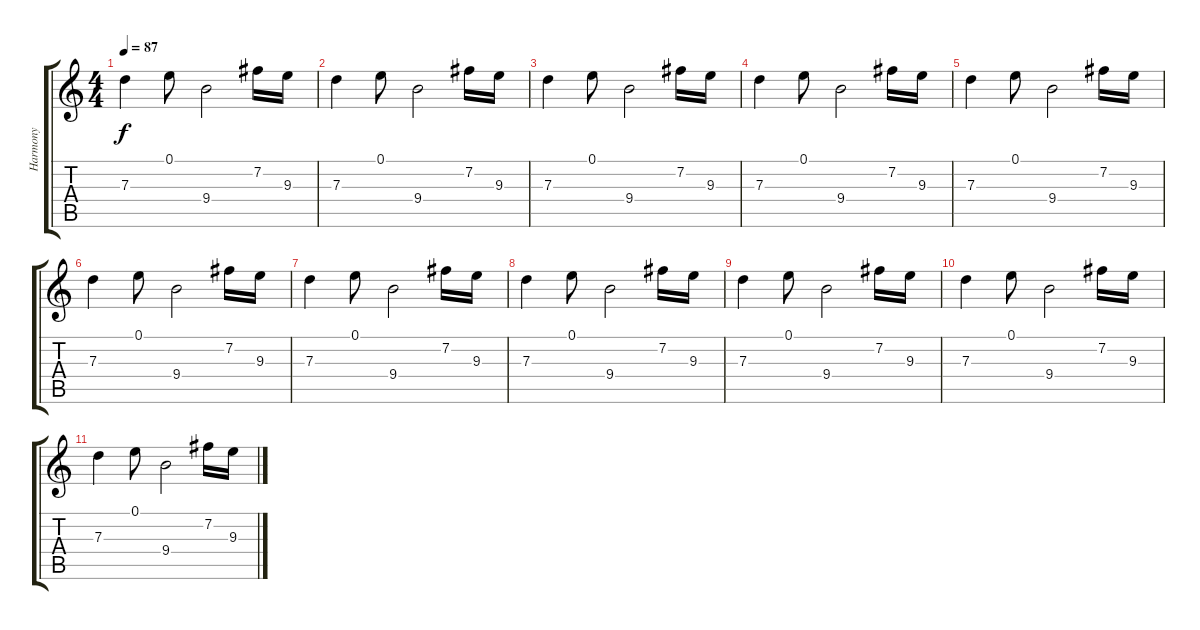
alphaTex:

\track ("Harmony" "Harmony") {instrument overdrivenguitar}
\staff {score tabs}
\tuning (E4 B3 G3 D3 A2 E2) {hide}
\ts (4 4)
\tempo 87
\clef g2
\ks c
7.3.4{dy f} 0.1.8 9.4.2 7.2.16 9.3.16 |
7.3.4{volume 8} 0.1.8 9.4.2 7.2.16 9.3.16 |
7.3.4 0.1.8 9.4.2 7.2.16 9.3.16 |
7.3.4{volume 6} 0.1.8 9.4.2 7.2.16 9.3.16 |
7.3.4 0.1.8 9.4.2 7.2.16 9.3.16 |
7.3.4{volume 4} 0.1.8 9.4.2 7.2.16 9.3.16 |
7.3.4 0.1.8 9.4.2 7.2.16 9.3.16 |
7.3.4{volume 2} 0.1.8 9.4.2 7.2.16 9.3.16 |
7.3.4 0.1.8 9.4.2 7.2.16 9.3.16 |
7.3.4{volume 0} 0.1.8 9.4.2 7.2.16 9.3.16 |
7.3.4 0.1.8 9.4.2 7.2.16 9.3.16
